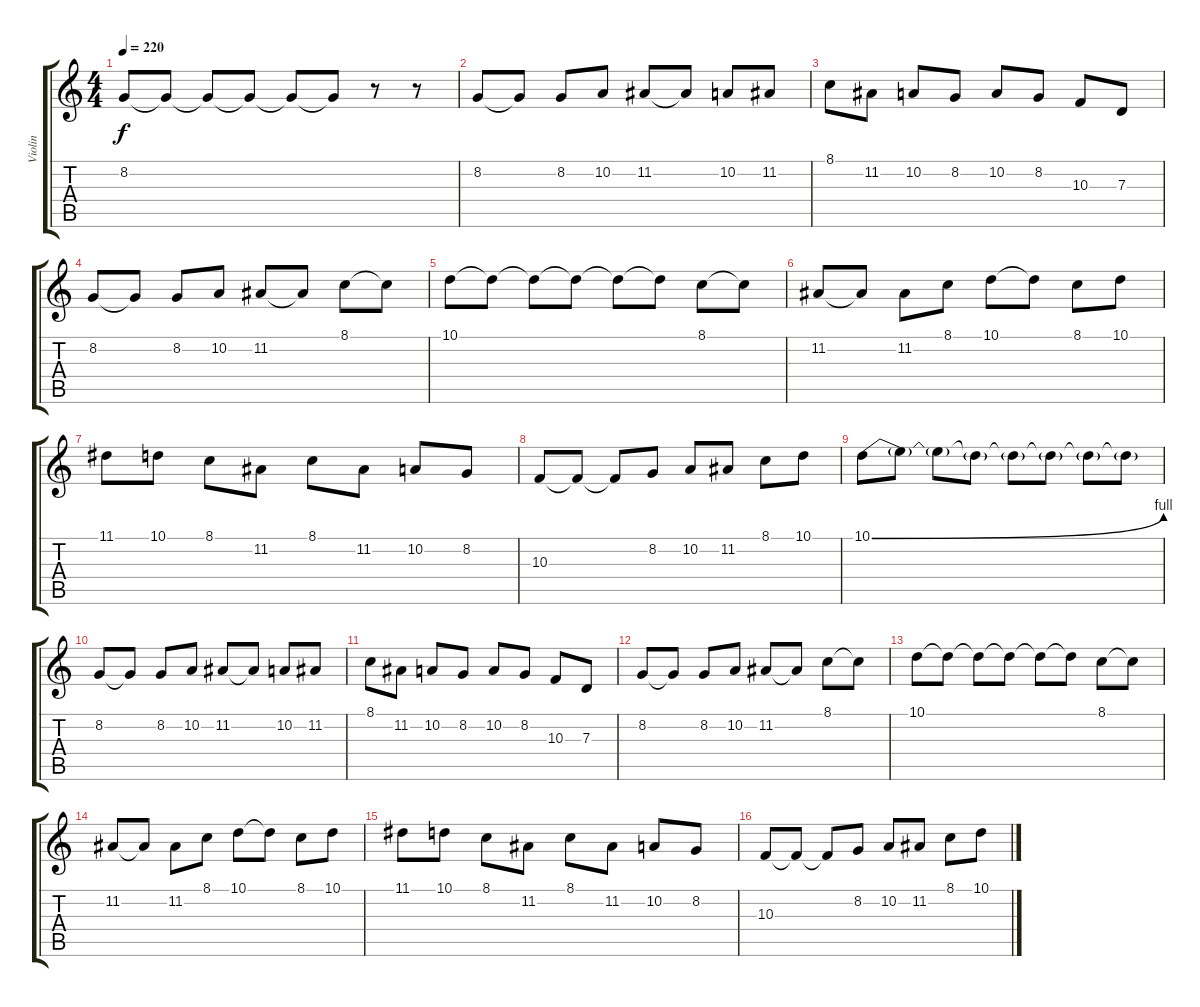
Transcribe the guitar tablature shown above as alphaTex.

\track ("Violin" "Violin") {instrument violin}
\staff {score tabs}
\tuning (E4 B3 G3 D3 A2 E2) {hide}
\ts (4 4)
\tempo 220
\clef g2
\ks c
8.2{t}.8{dy f} 8.2{t}.8 8.2{t}.8 8.2{t}.8 8.2{t}.8 8.2{t}.8 r.8 r.8 |
8.2.8 8.2{t}.8 8.2.8 10.2.8 11.2.8 11.2{t}.8 10.2.8 11.2.8 |
8.1.8 11.2.8 10.2.8 8.2.8 10.2.8 8.2.8 10.3.8 7.3.8 |
8.2.8 8.2{t}.8 8.2.8 10.2.8 11.2.8 11.2{t}.8 8.1.8 8.1{t}.8 |
10.1.8 10.1{t}.8 10.1{t}.8 10.1{t}.8 10.1{t}.8 10.1{t}.8 8.1.8 8.1{t}.8 |
11.2.8 11.2{t}.8 11.2.8 8.1.8 10.1.8 10.1{t}.8 8.1.8 10.1.8 |
11.1.8 10.1.8 8.1.8 11.2.8 8.1.8 11.2.8 10.2.8 8.2.8 |
10.3.8 10.3{t}.8 10.3{t}.8 8.2.8 10.2.8 11.2.8 8.1.8 10.1.8 |
10.1{be (bend 0 0 60 4)}.8 10.1{t}.8 10.1{t}.8 10.1{t}.8 10.1{t}.8 10.1{t}.8 10.1{t}.8 10.1{t}.8 |
8.2.8 8.2{t}.8 8.2.8 10.2.8 11.2.8 11.2{t}.8 10.2.8 11.2.8 |
8.1.8 11.2.8 10.2.8 8.2.8 10.2.8 8.2.8 10.3.8 7.3.8 |
8.2.8 8.2{t}.8 8.2.8 10.2.8 11.2.8 11.2{t}.8 8.1.8 8.1{t}.8 |
10.1.8 10.1{t}.8 10.1{t}.8 10.1{t}.8 10.1{t}.8 10.1{t}.8 8.1.8 8.1{t}.8 |
11.2.8 11.2{t}.8 11.2.8 8.1.8 10.1.8 10.1{t}.8 8.1.8 10.1.8 |
11.1.8 10.1.8 8.1.8 11.2.8 8.1.8 11.2.8 10.2.8 8.2.8 |
10.3.8 10.3{t}.8 10.3{t}.8 8.2.8 10.2.8 11.2.8 8.1.8 10.1.8
